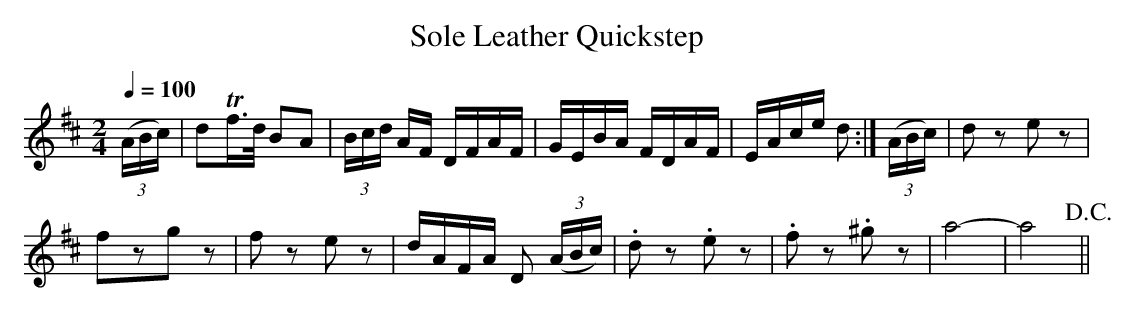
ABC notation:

X:1
T:Sole Leather Quickstep
M:2/4
L:1/16
Q:1/4=100
K:D
(3(ABc)|d2Tf>d B2A2|(3Bcd AF DFAF|GEBA FDAF|EAce d2:|(3(ABc)|d2z2 e2z2|
f2z2g2z2|f2z2 e2z2|dAFA D2 (3(ABc)|.d2z2 .e2z2|.f2z2 .^g2z2|!tr(!a8-|!tr)!a8!D.C.!||
